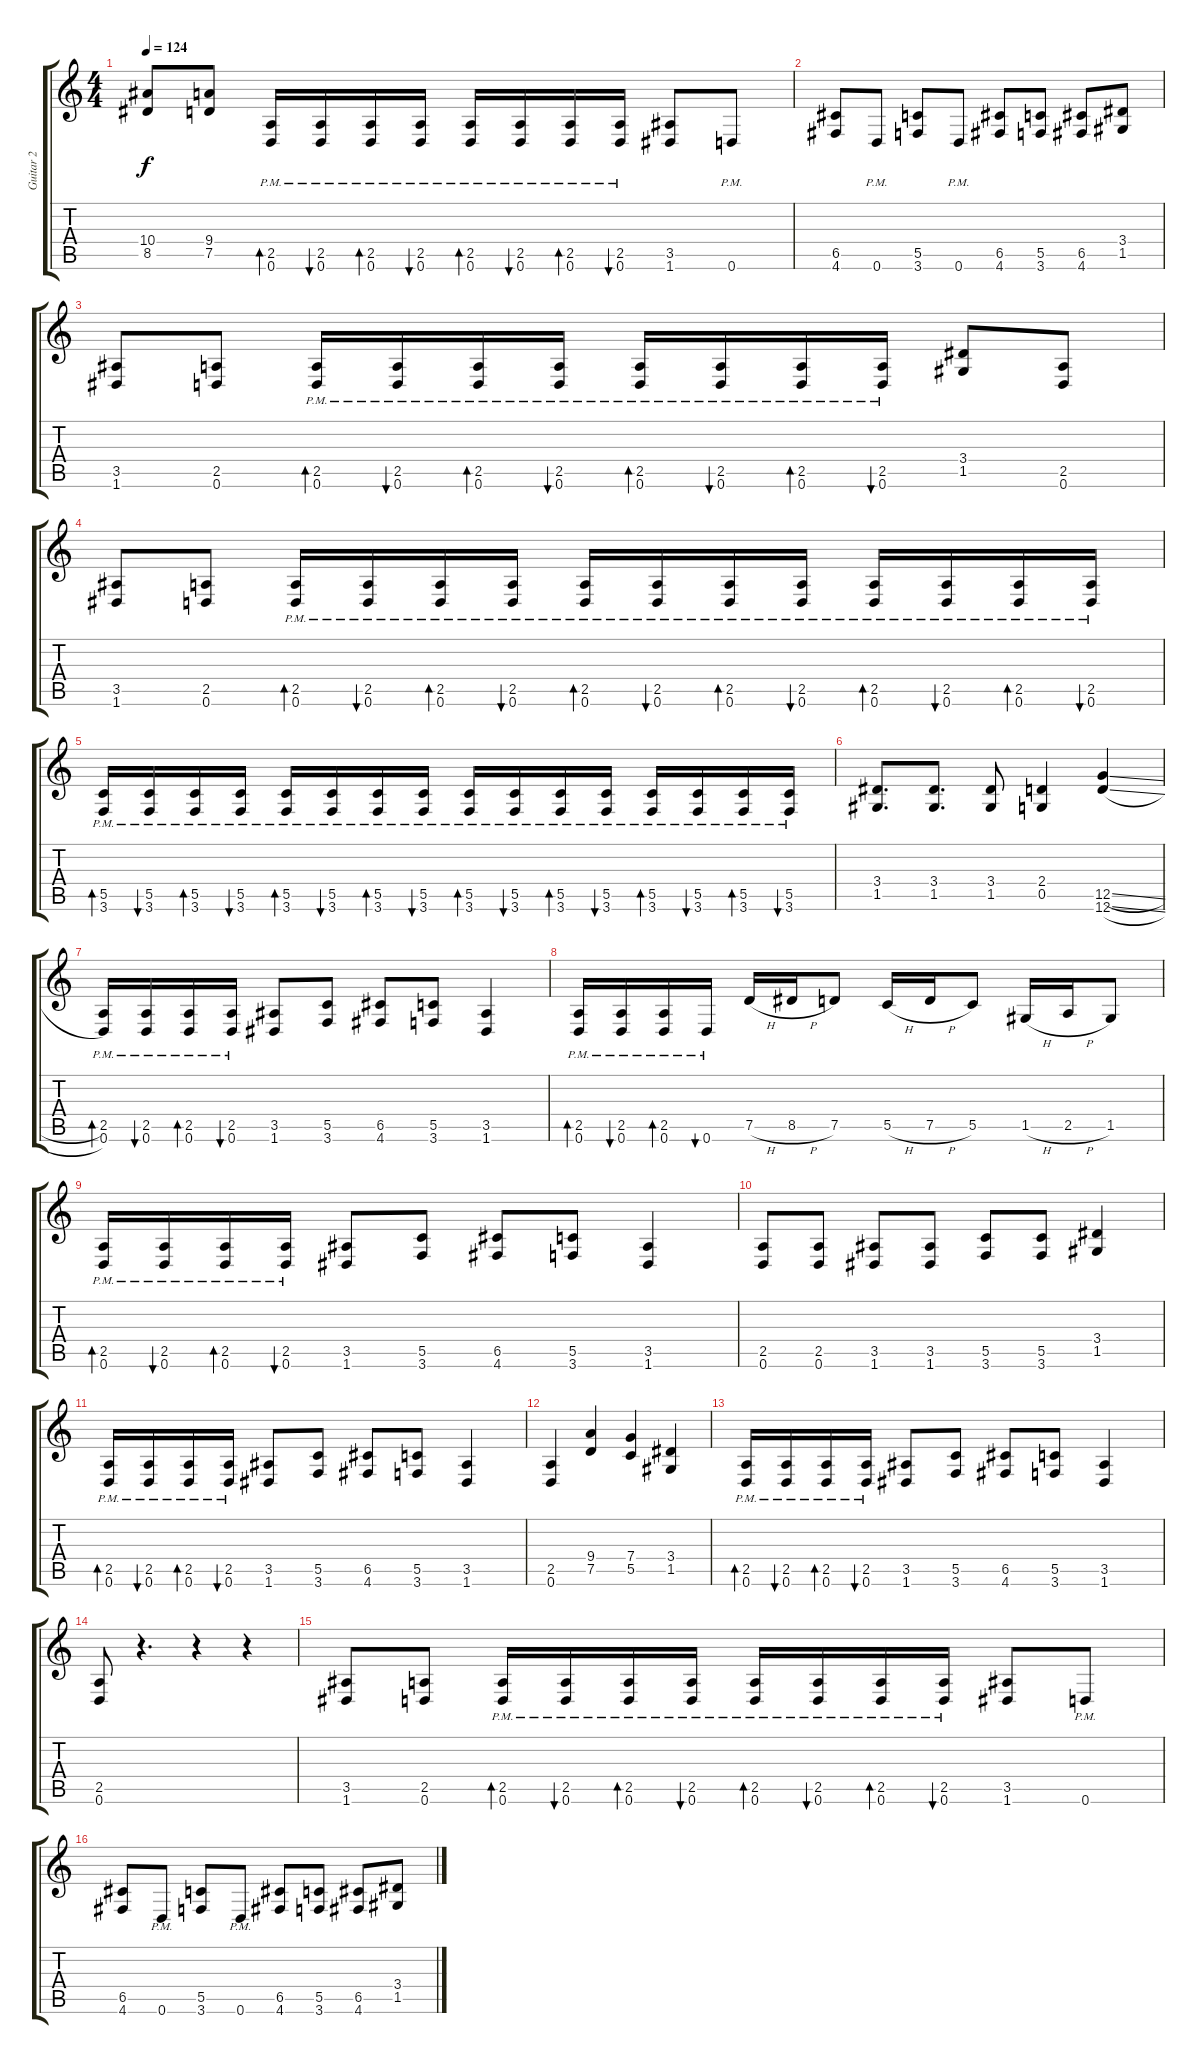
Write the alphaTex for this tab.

\track ("Guitar 2" "Guitar 2") {instrument distortionguitar}
\staff {score tabs}
\tuning (D4 A3 F3 C3 G2 D2) {hide}
\ts (4 4)
\tempo 124
\clef g2
\ks c
(10.4 8.5).8{dy f} (9.4 7.5).8 (2.5{pm} 0.6{pm}).16{bd 60} (2.5{pm} 0.6{pm}).16{bu 60} (2.5{pm} 0.6{pm}).16{bd 60} (2.5{pm} 0.6{pm}).16{bu 60} (2.5{pm} 0.6{pm}).16{bd 60} (2.5{pm} 0.6{pm}).16{bu 60} (2.5{pm} 0.6{pm}).16{bd 60} (2.5{pm} 0.6{pm}).16{bu 60} (3.5 1.6).8 0.6{pm}.8 |
(6.5 4.6).8 0.6{pm}.8 (5.5 3.6).8 0.6{pm}.8 (6.5 4.6).8 (5.5 3.6).8 (6.5 4.6).8 (3.4 1.5).8 |
(3.5 1.6).8 (2.5 0.6).8 (2.5{pm} 0.6{pm}).16{bd 60} (2.5{pm} 0.6{pm}).16{bu 60} (2.5{pm} 0.6{pm}).16{bd 60} (2.5{pm} 0.6{pm}).16{bu 60} (2.5{pm} 0.6{pm}).16{bd 60} (2.5{pm} 0.6{pm}).16{bu 60} (2.5{pm} 0.6{pm}).16{bd 60} (2.5{pm} 0.6{pm}).16{bu 60} (3.4 1.5).8 (2.5 0.6).8 |
(3.5 1.6).8 (2.5 0.6).8 (2.5{pm} 0.6{pm}).16{bd 60} (2.5{pm} 0.6{pm}).16{bu 60} (2.5{pm} 0.6{pm}).16{bd 60} (2.5{pm} 0.6{pm}).16{bu 60} (2.5{pm} 0.6{pm}).16{bd 60} (2.5{pm} 0.6{pm}).16{bu 60} (2.5{pm} 0.6{pm}).16{bd 60} (2.5{pm} 0.6{pm}).16{bu 60} (2.5{pm} 0.6{pm}).16{bd 60} (2.5{pm} 0.6{pm}).16{bu 60} (2.5{pm} 0.6{pm}).16{bd 60} (2.5{pm} 0.6{pm}).16{bu 60} |
(5.5{pm} 3.6{pm}).16{bd 60} (5.5{pm} 3.6{pm}).16{bu 60} (5.5{pm} 3.6{pm}).16{bd 60} (5.5{pm} 3.6{pm}).16{bu 60} (5.5{pm} 3.6{pm}).16{bd 60} (5.5{pm} 3.6{pm}).16{bu 60} (5.5{pm} 3.6{pm}).16{bd 60} (5.5{pm} 3.6{pm}).16{bu 60} (5.5{pm} 3.6{pm}).16{bd 60} (5.5{pm} 3.6{pm}).16{bu 60} (5.5{pm} 3.6{pm}).16{bd 60} (5.5{pm} 3.6{pm}).16{bu 60} (5.5{pm} 3.6{pm}).16{bd 60} (5.5{pm} 3.6{pm}).16{bu 60} (5.5{pm} 3.6{pm}).16{bd 60} (5.5{pm} 3.6{pm}).16{bu 60} |
(3.4 1.5).8{d} (3.4 1.5).8{d} (3.4 1.5).8 (2.4 0.5).4 (12.5{sl} 12.6{sl}).4 |
(2.5{pm} 0.6{pm}).16{bd 60} (2.5{pm} 0.6{pm}).16{bu 60} (2.5{pm} 0.6{pm}).16{bd 60} (2.5{pm} 0.6{pm}).16{bu 60} (3.5 1.6).8 (5.5 3.6).8 (6.5 4.6).8 (5.5 3.6).8 (3.5 1.6).4 |
(2.5{pm} 0.6{pm}).16{bd 60} (2.5{pm} 0.6{pm}).16{bu 60} (2.5{pm} 0.6{pm}).16{bd 60} 0.6{pm}.16{bu 60} 7.5{h}.16 8.5{h}.16 7.5.8 5.5{h}.16 7.5{h}.16 5.5.8 1.5{h}.16 2.5{h}.16 1.5.8 |
(2.5{pm} 0.6{pm}).16{bd 60} (2.5{pm} 0.6{pm}).16{bu 60} (2.5{pm} 0.6{pm}).16{bd 60} (2.5{pm} 0.6{pm}).16{bu 60} (3.5 1.6).8 (5.5 3.6).8 (6.5 4.6).8 (5.5 3.6).8 (3.5 1.6).4 |
(2.5 0.6).8 (2.5 0.6).8 (3.5 1.6).8 (3.5 1.6).8 (5.5 3.6).8 (5.5 3.6).8 (3.4 1.5).4 |
(2.5{pm} 0.6{pm}).16{bd 60} (2.5{pm} 0.6{pm}).16{bu 60} (2.5{pm} 0.6{pm}).16{bd 60} (2.5{pm} 0.6{pm}).16{bu 60} (3.5 1.6).8 (5.5 3.6).8 (6.5 4.6).8 (5.5 3.6).8 (3.5 1.6).4 |
(2.5 0.6).4 (9.4 7.5).4 (7.4 5.5).4 (3.4 1.5).4 |
(2.5{pm} 0.6{pm}).16{bd 60} (2.5{pm} 0.6{pm}).16{bu 60} (2.5{pm} 0.6{pm}).16{bd 60} (2.5{pm} 0.6{pm}).16{bu 60} (3.5 1.6).8 (5.5 3.6).8 (6.5 4.6).8 (5.5 3.6).8 (3.5 1.6).4 |
(2.5 0.6).8 r.4{d} r.4 r.4 |
(3.5 1.6).8 (2.5 0.6).8 (2.5{pm} 0.6{pm}).16{bd 60} (2.5{pm} 0.6{pm}).16{bu 60} (2.5{pm} 0.6{pm}).16{bd 60} (2.5{pm} 0.6{pm}).16{bu 60} (2.5{pm} 0.6{pm}).16{bd 60} (2.5{pm} 0.6{pm}).16{bu 60} (2.5{pm} 0.6{pm}).16{bd 60} (2.5{pm} 0.6{pm}).16{bu 60} (3.5 1.6).8 0.6{pm}.8 |
(6.5 4.6).8 0.6{pm}.8 (5.5 3.6).8 0.6{pm}.8 (6.5 4.6).8 (5.5 3.6).8 (6.5 4.6).8 (3.4 1.5).8
